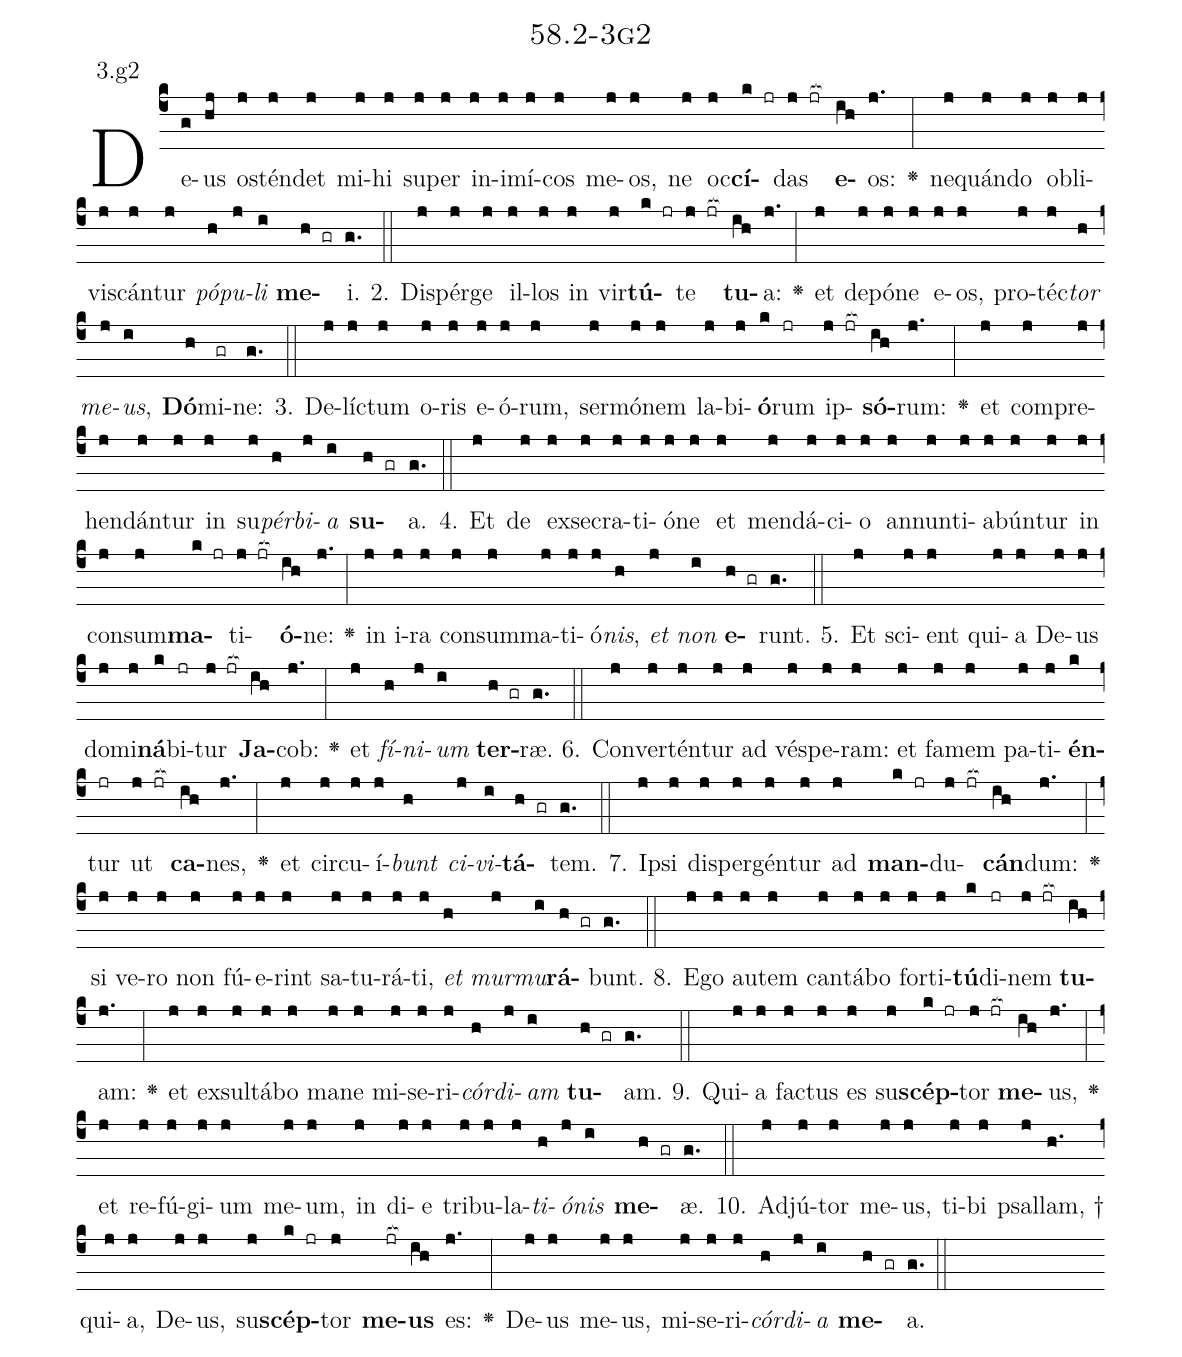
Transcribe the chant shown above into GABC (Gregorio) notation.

name: 58.2-3g2;
annotation: 3.g2;
%%
(c4)De(g)us(hj) os(j)tén(j)det(j) mi(j)hi(j) su(j)per(j) in(j)i(j)mí(j)cos(j) me(j)os,(j) ne(j) oc(j)<b>cí</b>(k jr)das(j jr[ocb:1{]) <b>e</b>(ih[ocb:0}])os:(j.) <v>\greheightstar</v>(:) ne(j)quán(j)do(j) ob(j)li(j)vis(j)cán(j)tur(j) <i>pó</i>(h)<i>pu</i>(j)<i>li</i>(i) <b>me</b>(h gr)i.(g.) (::)
2. Di(j)spér(j)ge(j) il(j)los(j) in(j) vir(j)<b>tú</b>(k jr)te(j jr[ocb:1{]) <b>tu</b>(ih[ocb:0}])a:(j.) <v>\greheightstar</v>(:) et(j) de(j)pó(j)ne(j) e(j)os,(j) pro(j)téc(j)<i>tor</i>(h) <i>me</i>(j)<i>us</i>,(i) <b>Dó</b>(h)mi(gr)ne:(g.) (::)
3. De(j)líc(j)tum(j) o(j)ris(j) e(j)ó(j)rum,(j) ser(j)mó(j)nem(j) la(j)bi(j)<b>ó</b>(k)rum(jr) ip(j jr[ocb:1{])<b>só</b>(ih[ocb:0}])rum:(j.) <v>\greheightstar</v>(:) et(j) com(j)pre(j)hen(j)dán(j)tur(j) in(j) su(j)<i>pér</i>(h)<i>bi</i>(j)<i>a</i>(i) <b>su</b>(h gr)a.(g.) (::)
4. Et(j) de(j) ex(j)se(j)cra(j)ti(j)ó(j)ne(j) et(j) men(j)dá(j)ci(j)o(j) an(j)nun(j)ti(j)a(j)bún(j)tur(j) in(j) con(j)sum(j)<b>ma</b>(k jr)ti(j jr[ocb:1{])<b>ó</b>(ih[ocb:0}])ne:(j.) <v>\greheightstar</v>(:) in(j) i(j)ra(j) con(j)sum(j)ma(j)ti(j)ó(j)<i>nis</i>,(h) <i>et</i>(j) <i>non</i>(i) <b>e</b>(h gr)runt.(g.) (::)
5. Et(j) sci(j)ent(j) qui(j)a(j) De(j)us(j) do(j)mi(j)<b>ná</b>(k)bi(jr)tur(j jr[ocb:1{]) <b>Ja</b>(ih[ocb:0}])cob:(j.) <v>\greheightstar</v>(:) et(j) <i>fí</i>(h)<i>ni</i>(j)<i>um</i>(i) <b>ter</b>(h gr)ræ.(g.) (::)
6. Con(j)ver(j)tén(j)tur(j) ad(j) vés(j)pe(j)ram:(j) et(j) fa(j)mem(j) pa(j)ti(j)<b>én</b>(k)tur(jr) ut(j jr[ocb:1{]) <b>ca</b>(ih[ocb:0}])nes,(j.) <v>\greheightstar</v>(:) et(j) cir(j)cu(j)í(j)<i>bunt</i>(h) <i>ci</i>(j)<i>vi</i>(i)<b>tá</b>(h gr)tem.(g.) (::)
7. Ip(j)si(j) di(j)sper(j)gén(j)tur(j) ad(j) <b>man</b>(k jr)du(j jr[ocb:1{])<b>cán</b>(ih[ocb:0}])dum:(j.) <v>\greheightstar</v>(:) si(j) ve(j)ro(j) non(j) fú(j)e(j)rint(j) sa(j)tu(j)rá(j)ti,(j) <i>et</i>(h) <i>mur</i>(j)<i>mu</i>(i)<b>rá</b>(h gr)bunt.(g.) (::)
8. E(j)go(j) au(j)tem(j) can(j)tá(j)bo(j) for(j)ti(j)<b>tú</b>(k)di(jr)nem(j jr[ocb:1{]) <b>tu</b>(ih[ocb:0}])am:(j.) <v>\greheightstar</v>(:) et(j) ex(j)sul(j)tá(j)bo(j) ma(j)ne(j) mi(j)se(j)ri(j)<i>cór</i>(h)<i>di</i>(j)<i>am</i>(i) <b>tu</b>(h gr)am.(g.) (::)
9. Qui(j)a(j) fac(j)tus(j) es(j) su(j)<b>scép</b>(k jr)tor(j jr[ocb:1{]) <b>me</b>(ih[ocb:0}])us,(j.) <v>\greheightstar</v>(:) et(j) re(j)fú(j)gi(j)um(j) me(j)um,(j) in(j) di(j)e(j) tri(j)bu(j)la(j)<i>ti</i>(h)<i>ó</i>(j)<i>nis</i>(i) <b>me</b>(h gr)æ.(g.) (::)
10. Ad(j)jú(j)tor(j) me(j)us,(j) ti(j)bi(j) psal(j)lam, †(h.) qui(j)a,(j) De(j)us,(j) su(j)<b>scép</b>(k jr)tor(j) <b>me</b>(jr[ocb:1{])<b>us</b>(ih[ocb:0}]) es:(j.) <v>\greheightstar</v>(:) De(j)us(j) me(j)us,(j) mi(j)se(j)ri(j)<i>cór</i>(h)<i>di</i>(j)<i>a</i>(i) <b>me</b>(h gr)a.(g.) (::)
